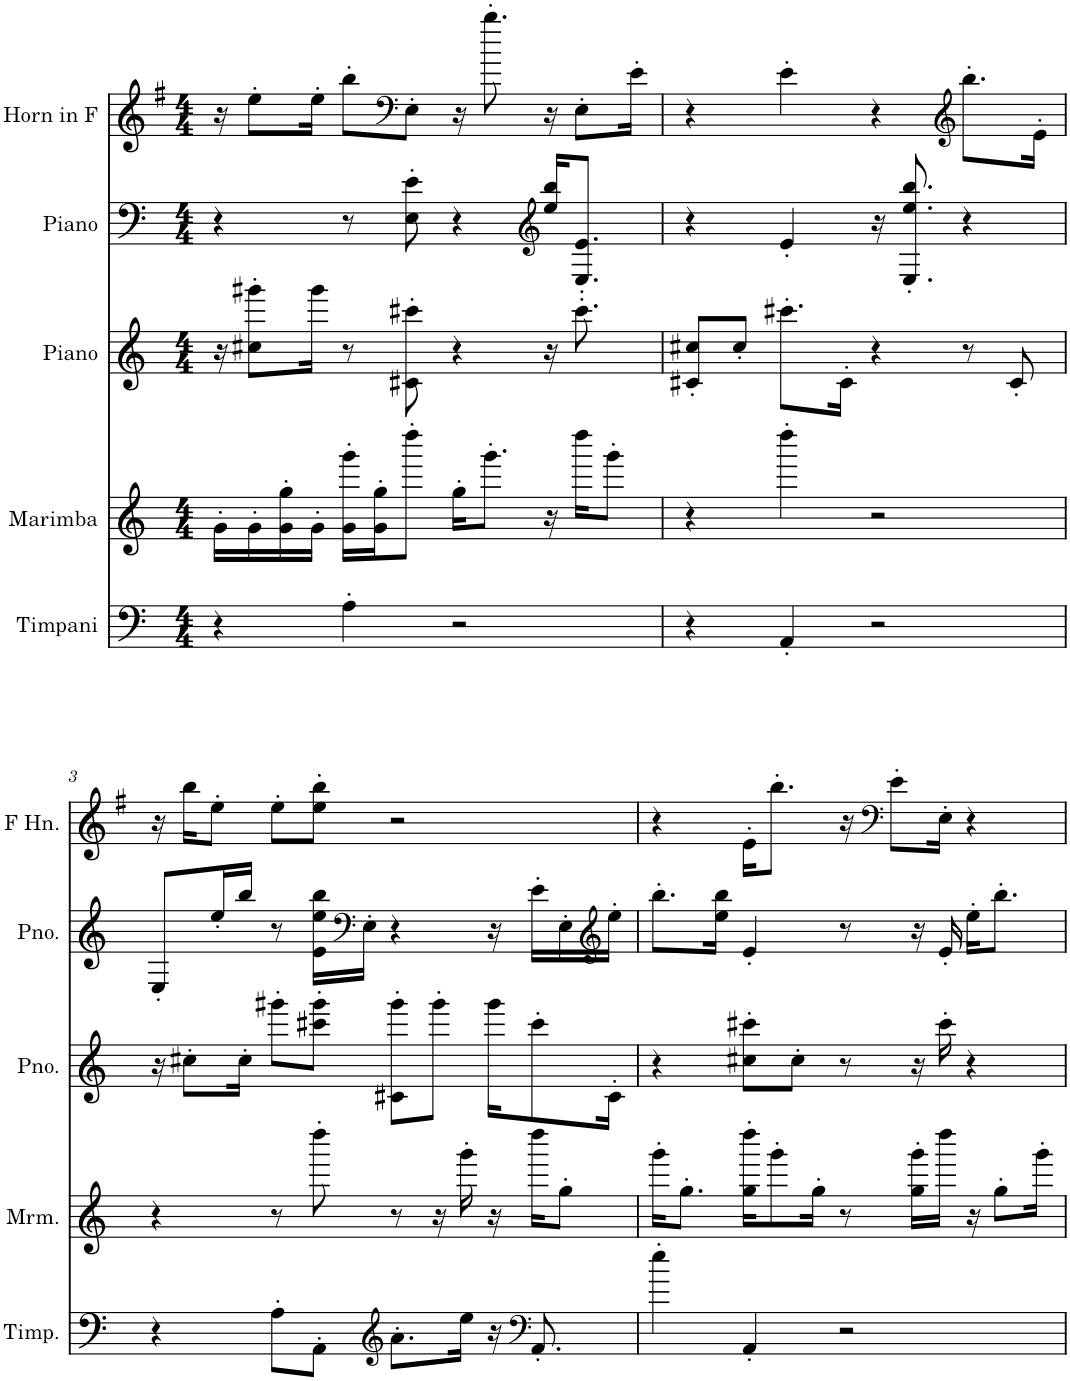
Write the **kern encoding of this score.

**kern	**kern	**kern	**kern	**kern
*part5	*part4	*part3	*part2	*part1
*staff5	*staff4	*staff3	*staff2	*staff1
*I"Timpani	*I"Marimba	*I"Piano	*I"Piano	*I"Horn in F
*I'Timp.	*I'Mrm.	*I'Pno.	*I'Pno.	*
*clefF4	*clefG2	*clefG2	*clefF4	*clefG2
*	*	*	*	*Trd4c7
*k[]	*k[]	*k[]	*k[]	*k[f#]
*M4/4	*M4/4	*M4/4	*M4/4	*M4/4
=1	=1	=1	=1	=1
4r	16g'\LL	16r	4r	16r
.	16g'\	8cc#X\' 8ggg#X\'L	.	8ee'\L
.	16g\' 16gg\'	.	.	.
.	16g'\JJ	16ggg#\Jk	.	16ee'\Jk
4A'\	16g\' 16ggg\'LL	8r	8r	8bb'\L
.	16g\' 16gg\'J	.	.	.
*	*	*	*	*clefF4
.	8dddd'\J	8c#X\' 8ccc#X\'	8E\' 8e\'	8E'\J
2r	16gg'\KL	4r	4r	16r
.	8.ggg'\J	.	.	8.bb'\
*	*	*	*clefG2	*
.	16r	16r	16ee/ 16bb/KL	16r
.	16dddd\KL	8.ccc#'\	8.E/' 8.e/'J	8E'\L
.	8ggg'\J	.	.	.
.	.	.	.	16e'\Jk
=2	=2	=2	=2	=2
4r	4r	8c#X/' 8cc#X/'L	4r	4r
.	.	8cc#'/J	.	.
4AA'/	4dddd'\	8.ccc#X'\L	4e'/	4e'\
.	.	16c#'\Jk	.	.
2r	2r	4r	16r	4r
.	.	.	8.E/' 8.ee/' 8.bb/'	.
*	*	*	*	*clefG2
.	.	8r	4r	8.bb'\L
.	.	8c#'/	.	.
.	.	.	.	16e'\Jk
!!LO:LB:g=z
=3	=3	=3	=3	=3
4r	4r	16r	8E'/L	16r
.	.	8cc#X'\L	.	16bb\KL
.	.	.	16ee'/L	8ee'\J
.	.	16cc#'\Jk	16bb/JJ	.
8A'\L	8r	8ggg#X'\L	8r	8ee'\L
8AA'\J	8dddd'\	8ccc#X\' 8ggg#\'J	16e\ 16ee\ 16bb\LL	8ee\' 8bb\'J
*	*	*	*clefF4	*
.	.	.	16E'\JJ	.
*clefG2	*	*	*	*
8.a'\L	8r	8c#X\' 8ggg#\'L	4r	2r
.	16r	8ggg#'\J	.	.
16ee\Jk	16ggg'\	.	.	.
16r	16r	16ggg#\KL	16r	.
*clefF4	*	*	*	*
8.AA'/	16dddd\KL	8ccc#'\	16e'\LL	.
.	8gg'\J	.	16E'\	.
*	*	*	*clefG2	*
.	.	16c#'\Jk	16ee'\JJ	.
=4	=4	=4	=4	=4
4ee'\	16ggg'\KL	4r	8.bb'\L	4r
.	8.gg'\J	.	.	.
.	.	.	16ee\ 16bb\Jk	.
4AA'/	16gg\' 16dddd\'KL	8cc#X\' 8ccc#X\'L	4e'/	16e'\KL
.	8ggg'\	.	.	8.bb'\J
.	.	8cc#'\J	.	.
.	16gg'\Jk	.	.	.
2r	8r	8r	8r	16r
*	*	*	*	*clefF4
.	.	.	.	8e'\L
.	16gg\' 16ggg\'LL	16r	16r	.
.	16dddd\JJ	16ccc#'\	16e'/	16E'\Jk
.	16r	4r	16ee'\KL	4r
.	8gg'\L	.	8.bb'\J	.
.	16ggg'\Jk	.	.	.
=	=	=	=	=
*-	*-	*-	*-	*-
